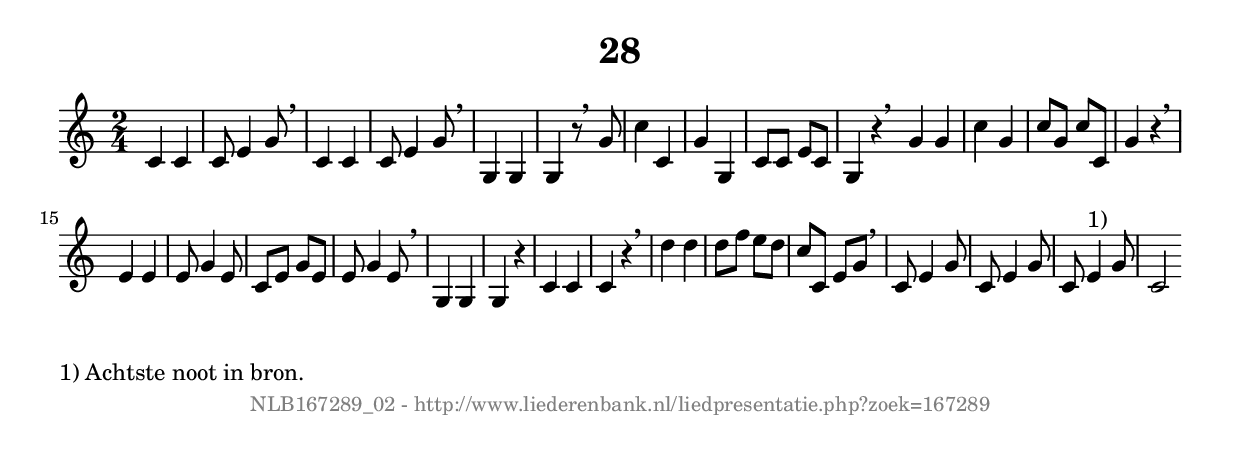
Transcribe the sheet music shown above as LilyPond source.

%
% produced by wce2krn 1.64 (7 June 2014)
%
\version"2.16"
#(append! paper-alist '(("long" . (cons (* 210 mm) (* 2000 mm)))))
#(set-default-paper-size "long")
sb = {\breathe}
mBreak = {\breathe }
bBreak = {\breathe }
x = {\once\override NoteHead #'style = #'cross }
gl=\glissando
itime={\override Staff.TimeSignature #'stencil = ##f }
ficta = {\once\set suggestAccidentals = ##t}
fine = {\once\override Score.RehearsalMark #'self-alignment-X = #1 \mark \markup {\italic{Fine}}}
dc = {\once\override Score.RehearsalMark #'self-alignment-X = #1 \mark \markup {\italic{D.C.}}}
dcf = {\once\override Score.RehearsalMark #'self-alignment-X = #1 \mark \markup {\italic{D.C. al Fine}}}
dcc = {\once\override Score.RehearsalMark #'self-alignment-X = #1 \mark \markup {\italic{D.C. al Coda}}}
ds = {\once\override Score.RehearsalMark #'self-alignment-X = #1 \mark \markup {\italic{D.S.}}}
dsf = {\once\override Score.RehearsalMark #'self-alignment-X = #1 \mark \markup {\italic{D.S. al Fine}}}
dsc = {\once\override Score.RehearsalMark #'self-alignment-X = #1 \mark \markup {\italic{D.S. al Coda}}}
pv = {\set Score.repeatCommands = #'((volta "1"))}
sv = {\set Score.repeatCommands = #'((volta "2"))}
tv = {\set Score.repeatCommands = #'((volta "3"))}
qv = {\set Score.repeatCommands = #'((volta "4"))}
xv = {\set Score.repeatCommands = #'((volta #f))}
\header{ tagline = ""
title = "28"
}
\score {{
\key c \major
\relative g
{
\set melismaBusyProperties = #'()
\time 2/4
\tempo 4=120
\override Score.MetronomeMark #'transparent = ##t
\override Score.RehearsalMark #'break-visibility = #(vector #t #t #f)
c4 c c8 e4 g8 \sb c,4 c c8 e4 g8 \sb g,4 g g r8 \sb g'8 c4 c, g'4 g, c8 c e c g4 r4 \bar ":|:" \bBreak
g'4 g c g c8 g c c, g'4 r4 \sb e e e8 g4 e8 c e g e e g4 e8 \sb g,4 g g r4 c c c r4 \mBreak \bar "|"
d'4 d d8 f e d c c, e g \sb c, e4 g8 c, e4 g8 c, e4^"1)" g8 c,2 \bar ":|"
 }}
 \midi { }
 \layout {
            indent = 0.0\cm
}
}
\markup { \wordwrap-string #" 
1) Achtste noot in bron.
"}
\markup { \vspace #0 } \markup { \with-color #grey \fill-line { \center-column { \smaller "NLB167289_02 - http://www.liederenbank.nl/liedpresentatie.php?zoek=167289" } } }
